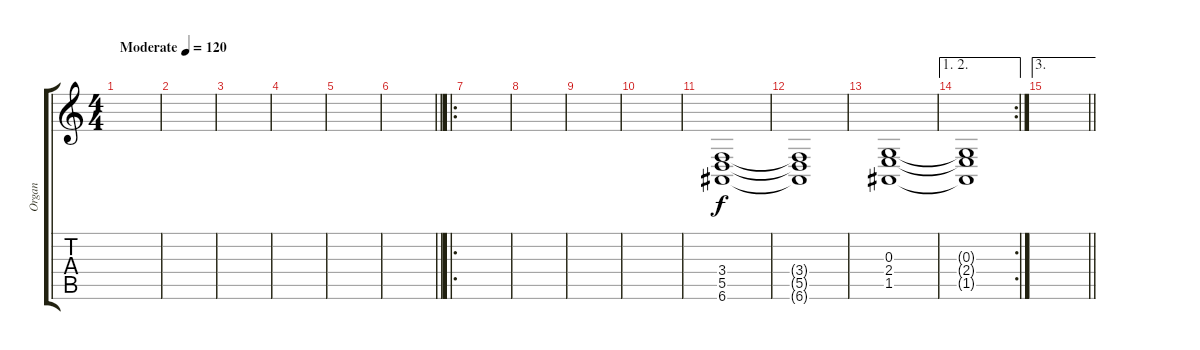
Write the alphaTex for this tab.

\track ("Organ" "Organ") {instrument churchorgan}
\staff {score tabs}
\tuning (E4 B3 G3 D3 A2 E2) {hide}
\ts (4 4)
\tempo (120 "Moderate")
\clef g2
\ks c
|
|
|
|
|
\barLineRight lightlight
|
\ro
|
|
|
|
(3.4 5.5 6.6).1 |
(3.4{t} 5.5{t} 6.6{t}).1 |
(0.3 2.4 1.5).1 |
\ae (1 2)
\rc 2
(0.3{t} 2.4{t} 1.5{t}).1 |
\ae 3
\barLineRight lightlight
